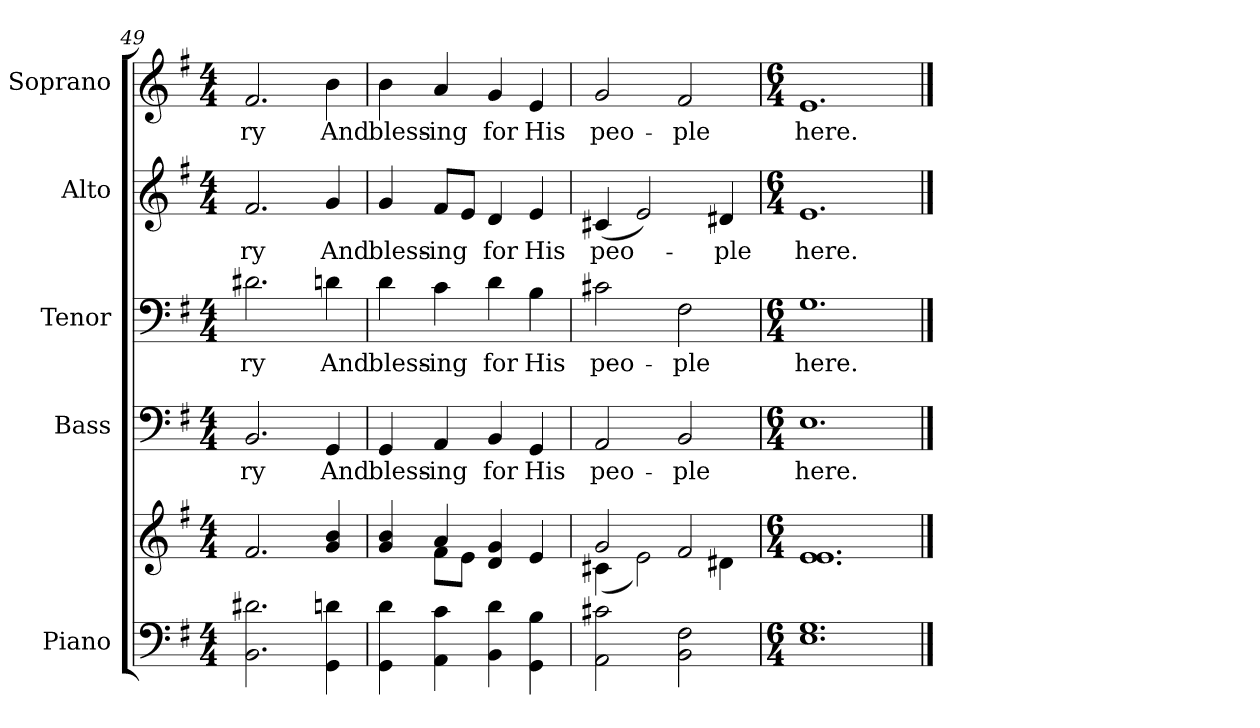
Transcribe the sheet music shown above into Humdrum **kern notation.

**kern	**kern	**kern	**text	**kern	**text	**kern	**text	**kern	**text
*part5	*part5	*part4	*part4	*part3	*part3	*part2	*part2	*part1	*part1
*staff6	*staff5	*staff4	*staff4	*staff3	*staff3	*staff2	*staff2	*staff1	*staff1
*I"Piano	*	*I"Bass	*	*I"Tenor	*	*I"Alto	*	*I"Soprano	*
*I'Pno.	*	*I'B.	*	*I'T.	*	*I'A.	*	*I'S.	*
*clefF4	*clefG2	*clefF4	*	*clefF4	*	*clefG2	*	*clefG2	*
*k[f#]	*k[f#]	*k[f#]	*	*k[f#]	*	*k[f#]	*	*k[f#]	*
*G:	*G:	*G:	*	*G:	*	*G:	*	*G:	*
*M4/4	*M4/4	*M4/4	*	*M4/4	*	*M4/4	*	*M4/4	*
=49	=49	=49	=49	=49	=49	=49	=49	=49	=49
!	!	!	!LO:LY:b:color=#000000	!	!	!	!	!	!
!	!	!	!	!	!LO:LY:b:color=#000000	!	!	!	!
!	!	!	!	!	!	!	!LO:LY:b:color=#000000	!	!
!	!	!	!	!	!	!	!	!	!LO:LY:b:color=#000000
2.BBi\ 2.d#Xi	2.f#i/	2.BBi/	-ry	2.d#Xi\	-ry	2.f#i/	-ry	2.f#i/	-ry
!	!	!	!LO:LY:b:color=#000000	!	!	!	!	!	!
!	!	!	!	!	!LO:LY:b:color=#000000	!	!	!	!
!	!	!	!	!	!	!	!LO:LY:b:color=#000000	!	!
!	!	!	!	!	!	!	!	!	!LO:LY:b:color=#000000
4GGi\ 4dni	4gi/ 4bi	4GGi/	And	4dni\	And	4gi/	And	4bi\	And
=50	=50	=50	=50	=50	=50	=50	=50	=50	=50
*	*^	*	*	*	*	*	*	*	*
!	!	!	!	!LO:LY:b:color=#000000	!	!	!	!	!	!
!	!	!	!	!	!	!LO:LY:b:color=#000000	!	!	!	!
!	!	!	!	!	!	!	!	!LO:LY:b:color=#000000	!	!
!	!	!	!	!	!	!	!	!	!	!LO:LY:b:color=#000000
4GGi\ 4di	4gi/ 4bi	4ryy	4GGi/	bless-	4di\	bless-	4gi/	bless-	4bi\	bless-
!	!	!	!	!LO:LY:b:color=#000000	!	!	!	!	!	!
!	!	!	!	!	!	!LO:LY:b:color=#000000	!	!	!	!
!	!	!	!	!	!	!	!	!LO:LY:b:color=#000000	!	!
!	!	!	!	!	!	!	!	!	!	!LO:LY:b:color=#000000
4AAi\ 4ci	4ai/	8f#i\L	4AAi/	-ing	4ci\	-ing	8f#i/L	-ing	4ai/	-ing
.	.	8ei\J	.	.	.	.	8ei/J	.	.	.
!	!	!	!	!LO:LY:b:color=#000000	!	!	!	!	!	!
!	!	!	!	!	!	!LO:LY:b:color=#000000	!	!	!	!
!	!	!	!	!	!	!	!	!LO:LY:b:color=#000000	!	!
!	!	!	!	!	!	!	!	!	!	!LO:LY:b:color=#000000
4BBi\ 4di	4di/ 4gi	2ryy	4BBi/	for	4di\	for	4di/	for	4gi/	for
!	!	!	!	!LO:LY:b:color=#000000	!	!	!	!	!	!
!	!	!	!	!	!	!LO:LY:b:color=#000000	!	!	!	!
!	!	!	!	!	!	!	!	!LO:LY:b:color=#000000	!	!
!	!	!	!	!	!	!	!	!	!	!LO:LY:b:color=#000000
4GGi\ 4Bi	4ei/	.	4GGi/	His	4Bi\	His	4ei/	His	4ei/	His
!!LO:PB:g=z
=51	=51	=51	=51	=51	=51	=51	=51	=51	=51	=51
!	!	!	!	!LO:LY:b:color=#000000	!	!	!	!	!	!
!	!	!	!	!	!	!LO:LY:b:color=#000000	!	!	!	!
!	!	!	!	!	!	!	!	!LO:LY:b:color=#000000	!	!
!	!	!	!	!	!	!	!	!	!	!LO:LY:b:color=#000000
2AAi\ 2c#Xi	2gi/	(4c#Xi\	2AAi/	peo-	2c#Xi\	peo-	(4c#Xi/	peo-	2gi/	peo-
.	.	2ei\)	.	.	.	.	2ei/)	.	.	.
!	!	!	!	!LO:LY:b:color=#000000	!	!	!	!	!	!
!	!	!	!	!	!	!LO:LY:b:color=#000000	!	!	!	!
!	!	!	!	!	!	!	!	!	!	!LO:LY:b:color=#000000
2BBi\ 2F#i	2f#i/	.	2BBi/	-ple	2F#i\	-ple	.	.	2f#i/	-ple
!	!	!	!	!	!	!	!	!LO:LY:b:color=#000000	!	!
.	.	4d#Xi\	.	.	.	.	4d#Xi/	-ple	.	.
*	*v	*v	*	*	*	*	*	*	*	*
=52	=52	=52	=52	=52	=52	=52	=52	=52	=52
*M6/4	*M6/4	*M6/4	*	*M6/4	*	*M6/4	*	*M6/4	*
*	*^	*	*	*	*	*	*	*	*
!	!	!	!	!LO:LY:b:color=#000000	!	!	!	!	!	!
*	*v	*v	*	*	*	*	*	*	*	*
*	*^	*	*	*	*	*	*	*	*
!	!	!	!	!	!	!LO:LY:b:color=#000000	!	!	!	!
*	*v	*v	*	*	*	*	*	*	*	*
*	*^	*	*	*	*	*	*	*	*
!	!	!	!	!	!	!	!	!LO:LY:b:color=#000000	!	!
*	*v	*v	*	*	*	*	*	*	*	*
*	*^	*	*	*	*	*	*	*	*
!	!	!	!	!	!	!	!	!	!	!LO:LY:b:color=#000000
*	*v	*v	*	*	*	*	*	*	*	*
1.Ei 1.Gi	1.ei 1.ei	1.Ei	here.	1.Gi	here.	1.ei	here.	1.ei	here.
==	==	==	==	==	==	==	==	==	==
*-	*-	*-	*-	*-	*-	*-	*-	*-	*-
